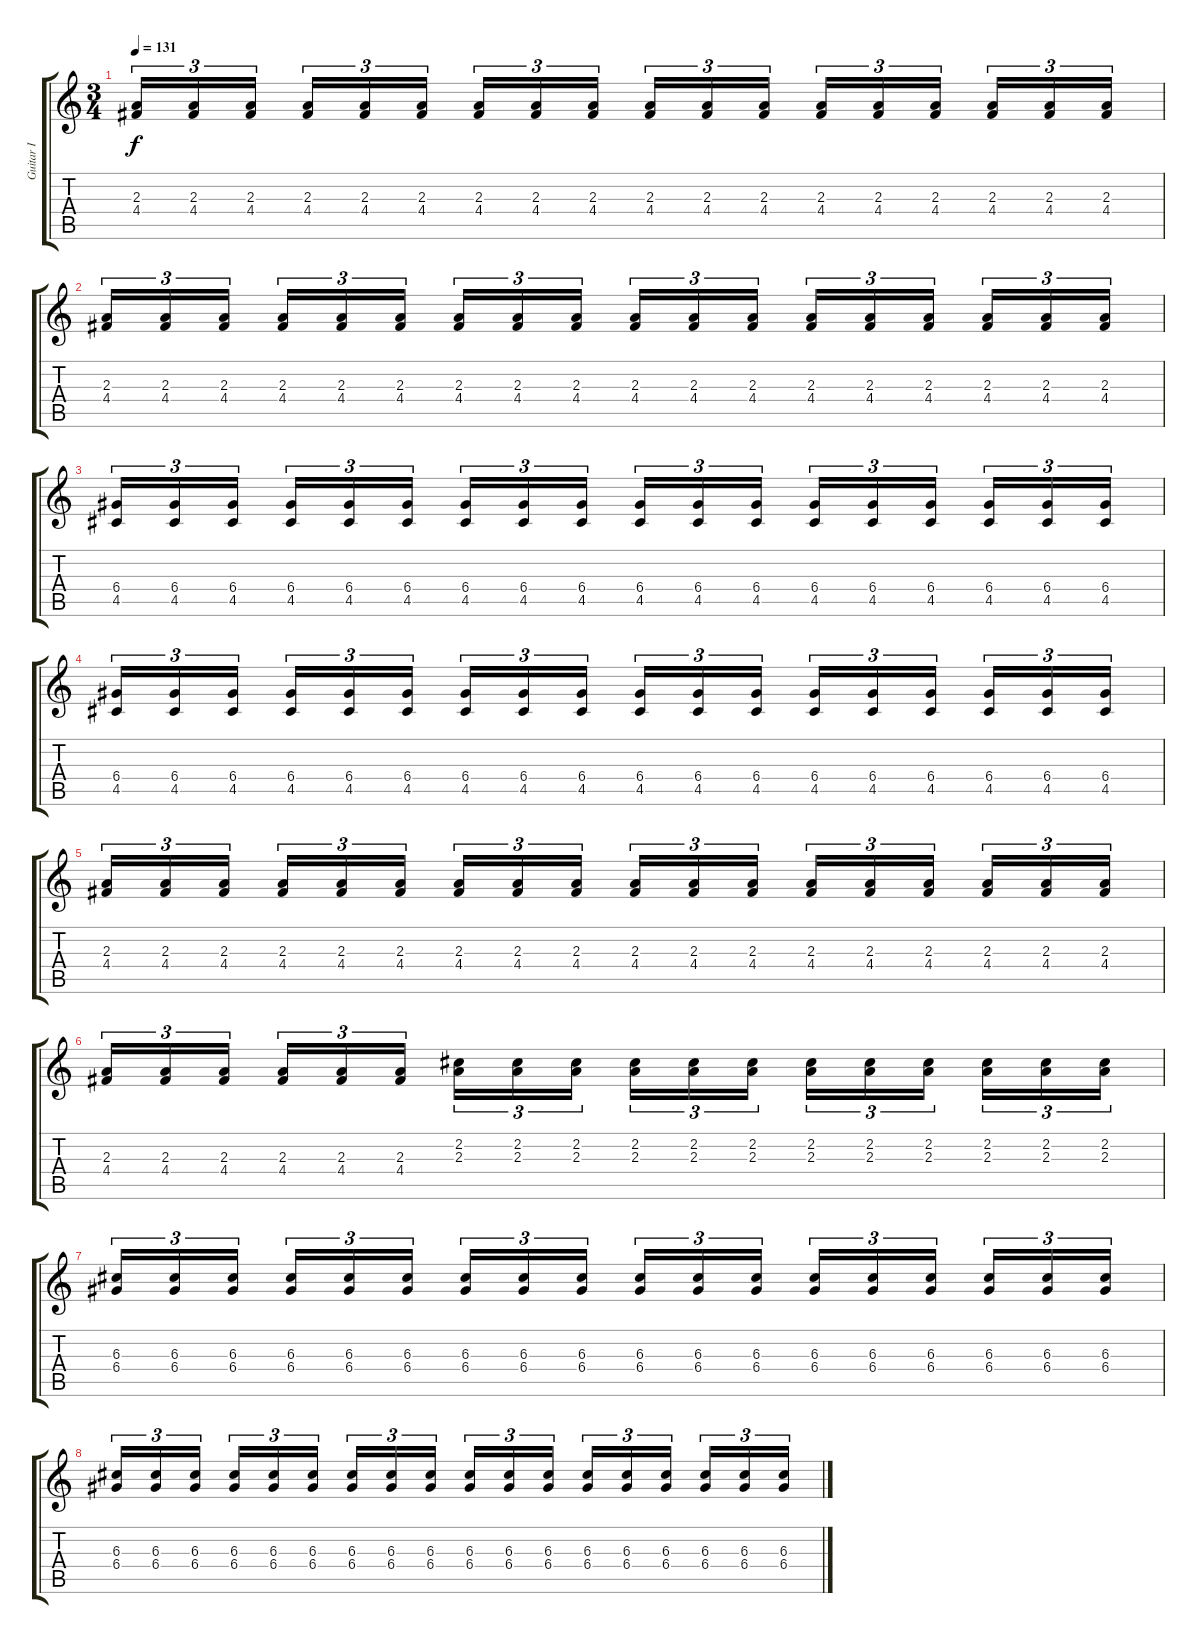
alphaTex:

\track ("Guitar I" "Guitar I") {instrument distortionguitar}
\staff {score tabs}
\tuning (E4 B3 G3 D3 A2 E2) {hide}
\ts (3 4)
\tempo 131
\clef g2
\ks c
(2.3 4.4).16{tu (3 2) dy f instrument distortionguitar} (2.3 4.4).16{tu (3 2)} (2.3 4.4).16{tu (3 2)} (2.3 4.4).16{tu (3 2)} (2.3 4.4).16{tu (3 2)} (2.3 4.4).16{tu (3 2)} (2.3 4.4).16{tu (3 2)} (2.3 4.4).16{tu (3 2)} (2.3 4.4).16{tu (3 2)} (2.3 4.4).16{tu (3 2)} (2.3 4.4).16{tu (3 2)} (2.3 4.4).16{tu (3 2)} (2.3 4.4).16{tu (3 2)} (2.3 4.4).16{tu (3 2)} (2.3 4.4).16{tu (3 2)} (2.3 4.4).16{tu (3 2)} (2.3 4.4).16{tu (3 2)} (2.3 4.4).16{tu (3 2)} |
(2.3 4.4).16{tu (3 2)} (2.3 4.4).16{tu (3 2)} (2.3 4.4).16{tu (3 2)} (2.3 4.4).16{tu (3 2)} (2.3 4.4).16{tu (3 2)} (2.3 4.4).16{tu (3 2)} (2.3 4.4).16{tu (3 2)} (2.3 4.4).16{tu (3 2)} (2.3 4.4).16{tu (3 2)} (2.3 4.4).16{tu (3 2)} (2.3 4.4).16{tu (3 2)} (2.3 4.4).16{tu (3 2)} (2.3 4.4).16{tu (3 2)} (2.3 4.4).16{tu (3 2)} (2.3 4.4).16{tu (3 2)} (2.3 4.4).16{tu (3 2)} (2.3 4.4).16{tu (3 2)} (2.3 4.4).16{tu (3 2)} |
(6.4 4.5).16{tu (3 2)} (6.4 4.5).16{tu (3 2)} (6.4 4.5).16{tu (3 2)} (6.4 4.5).16{tu (3 2)} (6.4 4.5).16{tu (3 2)} (6.4 4.5).16{tu (3 2)} (6.4 4.5).16{tu (3 2)} (6.4 4.5).16{tu (3 2)} (6.4 4.5).16{tu (3 2)} (6.4 4.5).16{tu (3 2)} (6.4 4.5).16{tu (3 2)} (6.4 4.5).16{tu (3 2)} (6.4 4.5).16{tu (3 2)} (6.4 4.5).16{tu (3 2)} (6.4 4.5).16{tu (3 2)} (6.4 4.5).16{tu (3 2)} (6.4 4.5).16{tu (3 2)} (6.4 4.5).16{tu (3 2)} |
(6.4 4.5).16{tu (3 2)} (6.4 4.5).16{tu (3 2)} (6.4 4.5).16{tu (3 2)} (6.4 4.5).16{tu (3 2)} (6.4 4.5).16{tu (3 2)} (6.4 4.5).16{tu (3 2)} (6.4 4.5).16{tu (3 2)} (6.4 4.5).16{tu (3 2)} (6.4 4.5).16{tu (3 2)} (6.4 4.5).16{tu (3 2)} (6.4 4.5).16{tu (3 2)} (6.4 4.5).16{tu (3 2)} (6.4 4.5).16{tu (3 2)} (6.4 4.5).16{tu (3 2)} (6.4 4.5).16{tu (3 2)} (6.4 4.5).16{tu (3 2)} (6.4 4.5).16{tu (3 2)} (6.4 4.5).16{tu (3 2)} |
(2.3 4.4).16{tu (3 2)} (2.3 4.4).16{tu (3 2)} (2.3 4.4).16{tu (3 2)} (2.3 4.4).16{tu (3 2)} (2.3 4.4).16{tu (3 2)} (2.3 4.4).16{tu (3 2)} (2.3 4.4).16{tu (3 2)} (2.3 4.4).16{tu (3 2)} (2.3 4.4).16{tu (3 2)} (2.3 4.4).16{tu (3 2)} (2.3 4.4).16{tu (3 2)} (2.3 4.4).16{tu (3 2)} (2.3 4.4).16{tu (3 2)} (2.3 4.4).16{tu (3 2)} (2.3 4.4).16{tu (3 2)} (2.3 4.4).16{tu (3 2)} (2.3 4.4).16{tu (3 2)} (2.3 4.4).16{tu (3 2)} |
(2.3 4.4).16{tu (3 2)} (2.3 4.4).16{tu (3 2)} (2.3 4.4).16{tu (3 2)} (2.3 4.4).16{tu (3 2)} (2.3 4.4).16{tu (3 2)} (2.3 4.4).16{tu (3 2)} (2.2 2.3).16{tu (3 2)} (2.2 2.3).16{tu (3 2)} (2.2 2.3).16{tu (3 2)} (2.2 2.3).16{tu (3 2)} (2.2 2.3).16{tu (3 2)} (2.2 2.3).16{tu (3 2)} (2.2 2.3).16{tu (3 2)} (2.2 2.3).16{tu (3 2)} (2.2 2.3).16{tu (3 2)} (2.2 2.3).16{tu (3 2)} (2.2 2.3).16{tu (3 2)} (2.2 2.3).16{tu (3 2)} |
(6.3 6.4).16{tu (3 2)} (6.3 6.4).16{tu (3 2)} (6.3 6.4).16{tu (3 2)} (6.3 6.4).16{tu (3 2)} (6.3 6.4).16{tu (3 2)} (6.3 6.4).16{tu (3 2)} (6.3 6.4).16{tu (3 2)} (6.3 6.4).16{tu (3 2)} (6.3 6.4).16{tu (3 2)} (6.3 6.4).16{tu (3 2)} (6.3 6.4).16{tu (3 2)} (6.3 6.4).16{tu (3 2)} (6.3 6.4).16{tu (3 2)} (6.3 6.4).16{tu (3 2)} (6.3 6.4).16{tu (3 2)} (6.3 6.4).16{tu (3 2)} (6.3 6.4).16{tu (3 2)} (6.3 6.4).16{tu (3 2)} |
(6.3 6.4).16{tu (3 2)} (6.3 6.4).16{tu (3 2)} (6.3 6.4).16{tu (3 2)} (6.3 6.4).16{tu (3 2)} (6.3 6.4).16{tu (3 2)} (6.3 6.4).16{tu (3 2)} (6.3 6.4).16{tu (3 2)} (6.3 6.4).16{tu (3 2)} (6.3 6.4).16{tu (3 2)} (6.3 6.4).16{tu (3 2)} (6.3 6.4).16{tu (3 2)} (6.3 6.4).16{tu (3 2)} (6.3 6.4).16{tu (3 2)} (6.3 6.4).16{tu (3 2)} (6.3 6.4).16{tu (3 2)} (6.3 6.4).16{tu (3 2)} (6.3 6.4).16{tu (3 2)} (6.3 6.4).16{tu (3 2)}
